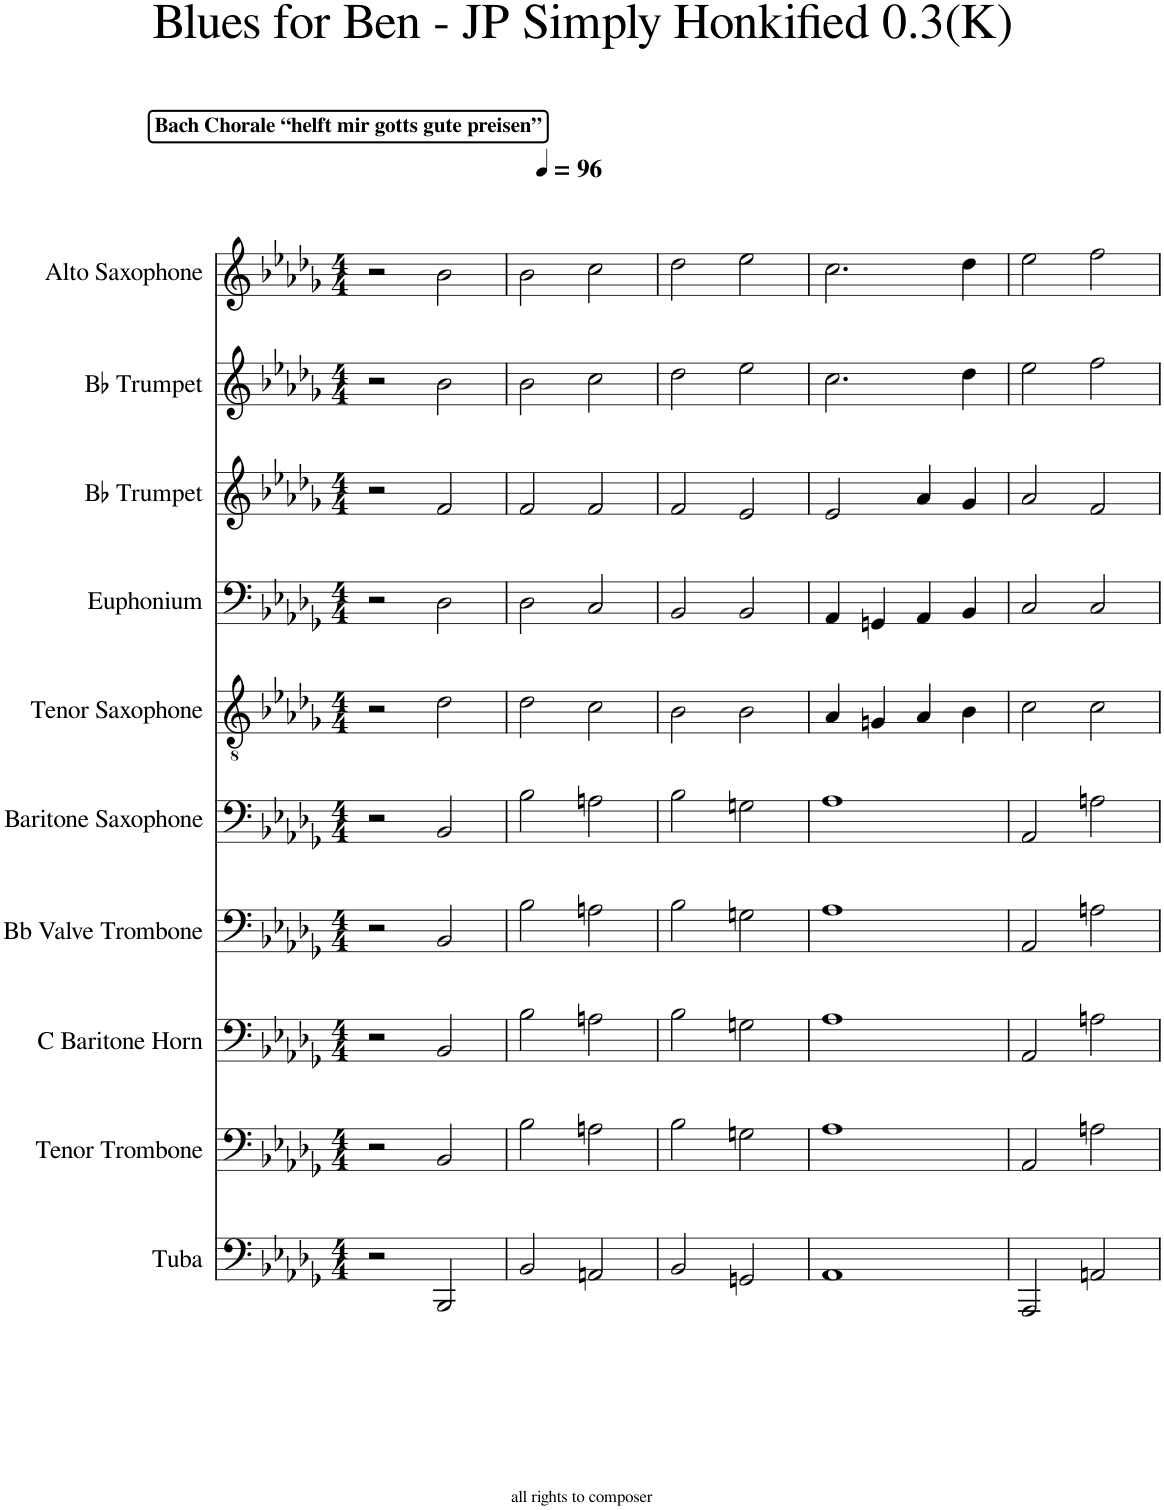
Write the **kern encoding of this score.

**kern	**kern	**kern	**kern	**kern	**kern	**kern	**kern	**kern	**kern
*part10	*part9	*part8	*part7	*part6	*part5	*part4	*part3	*part2	*part1
*staff10	*staff9	*staff8	*staff7	*staff6	*staff5	*staff4	*staff3	*staff2	*staff1
*I"Tuba	*I"Tenor Trombone	*I"C Baritone Horn	*I"Bb Valve Trombone	*I"Baritone Saxophone	*I"Tenor Saxophone	*I"Euphonium	*I"Bb Trumpet	*I"Bb Trumpet	*I"Alto Saxophone
*I'Tba.	*I'T. Tbn.	*I'Bar. Hn.	*	*I'Bar. Sax.	*I'T. Sax.	*I'Euph.	*I'Bb Tpt.	*I'Bb Tpt.	*I'A. Sax.
*clefF4	*clefF4	*clefF4	*clefF4	*clefF4	*clefGv2	*clefF4	*clefG2	*clefG2	*clefG2
*	*	*ITrd4c7	*ITrd4c7	*ITrd12c21	*ITrd8c14	*	*ITrd1c2	*ITrd1c2	*ITrd5c9
*k[b-e-a-d-g-]	*k[b-e-a-d-g-]	*k[b-e-a-d-g-]	*k[b-e-a-d-g-]	*k[b-e-a-d-g-]	*k[b-e-a-d-g-]	*k[b-e-a-d-g-]	*k[b-e-a-d-g-]	*k[b-e-a-d-g-]	*k[b-e-a-d-g-]
*M4/4	*M4/4	*M4/4	*M4/4	*M4/4	*M4/4	*M4/4	*M4/4	*M4/4	*M4/4
*MM96	*MM96	*MM96	*MM96	*MM96	*MM96	*MM96	*MM96	*MM96	*MM96
!!LO:REH:place=s1:a:B:cj:t=Bach Chorale “helft mir gotts gute preisen”
=1	=1	=1	=1	=1	=1	=1	=1	=1	=1
2r	2r	2r	2r	2r	2r	2r	2r	2r	2r
2BBB-/	2BB-/	2BB-/	2BB-/	2BB-/	2d-\	2D-\	2f/	2b-\	2b-\
=2	=2	=2	=2	=2	=2	=2	=2	=2	=2
2BB-/	2B-\	2B-\	2B-\	2B-\	2d-\	2D-\	2f/	2b-\	2b-\
2AAn/	2An\	2An\	2An\	2An\	2c\	2C/	2f/	2cc\	2cc\
=3	=3	=3	=3	=3	=3	=3	=3	=3	=3
2BB-/	2B-\	2B-\	2B-\	2B-\	2B-\	2BB-/	2f/	2dd-\	2dd-\
2GGn/	2Gn\	2Gn\	2Gn\	2Gn\	2B-\	2BB-/	2e-/	2ee-\	2ee-\
=4	=4	=4	=4	=4	=4	=4	=4	=4	=4
1AA-	1A-	1A-	1A-	1A-	4A-/	4AA-/	2e-/	2.cc\	2.cc\
.	.	.	.	.	4Gn/	4GGn/	.	.	.
.	.	.	.	.	4A-/	4AA-/	4a-/	.	.
.	.	.	.	.	4B-\	4BB-/	4g-/	4dd-\	4dd-\
=5	=5	=5	=5	=5	=5	=5	=5	=5	=5
2AAA-/	2AA-/	2AA-/	2AA-/	2AA-/	2c\	2C/	2a-/	2ee-\	2ee-\
2AAn/	2An\	2An\	2An\	2An\	2c\	2C/	2f/	2ff\	2ff\
=	=	=	=	=	=	=	=	=	=
*-	*-	*-	*-	*-	*-	*-	*-	*-	*-
